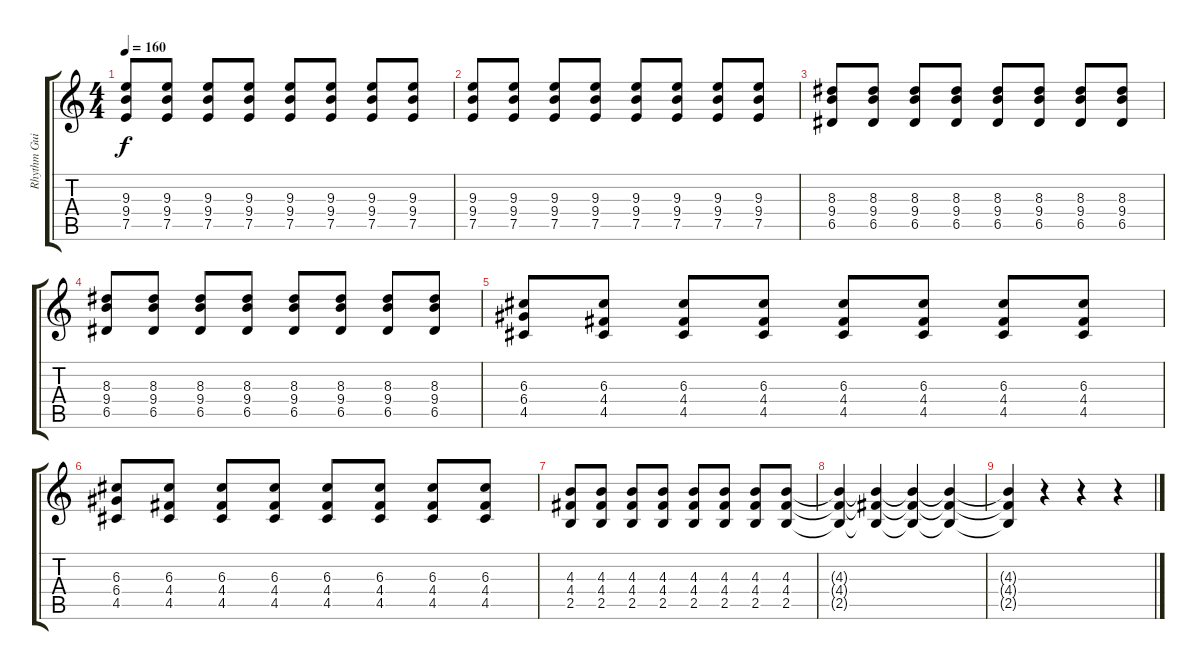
\track ("Rhythm Guitar" "Rhythm Gui") {instrument overdrivenguitar bank 255}
\staff {score tabs}
\tuning (E4 B3 G3 D3 A2 E2) {hide}
\ts (4 4)
\tempo 160
\clef g2
\ks c
(9.3 9.4 7.5).8{dy f} (9.3 9.4 7.5).8 (9.3 9.4 7.5).8 (9.3 9.4 7.5).8 (9.3 9.4 7.5).8 (9.3 9.4 7.5).8 (9.3 9.4 7.5).8 (9.3 9.4 7.5).8 |
(9.3 9.4 7.5).8 (9.3 9.4 7.5).8 (9.3 9.4 7.5).8 (9.3 9.4 7.5).8 (9.3 9.4 7.5).8 (9.3 9.4 7.5).8 (9.3 9.4 7.5).8 (9.3 9.4 7.5).8 |
(8.3 9.4 6.5).8 (8.3 9.4 6.5).8 (8.3 9.4 6.5).8 (8.3 9.4 6.5).8 (8.3 9.4 6.5).8 (8.3 9.4 6.5).8 (8.3 9.4 6.5).8 (8.3 9.4 6.5).8 |
(8.3 9.4 6.5).8 (8.3 9.4 6.5).8 (8.3 9.4 6.5).8 (8.3 9.4 6.5).8 (8.3 9.4 6.5).8 (8.3 9.4 6.5).8 (8.3 9.4 6.5).8 (8.3 9.4 6.5).8 |
(6.3 6.4 4.5).8 (6.3 4.4 4.5).8 (6.3 4.4 4.5).8 (6.3 4.4 4.5).8 (6.3 4.4 4.5).8 (6.3 4.4 4.5).8 (6.3 4.4 4.5).8 (6.3 4.4 4.5).8 |
(6.3 6.4 4.5).8 (6.3 4.4 4.5).8 (6.3 4.4 4.5).8 (6.3 4.4 4.5).8 (6.3 4.4 4.5).8 (6.3 4.4 4.5).8 (6.3 4.4 4.5).8 (6.3 4.4 4.5).8 |
(4.3 4.4 2.5).8 (4.3 4.4 2.5).8 (4.3 4.4 2.5).8 (4.3 4.4 2.5).8 (4.3 4.4 2.5).8 (4.3 4.4 2.5).8 (4.3 4.4 2.5).8 (4.3 4.4 2.5).8 |
(4.3{t} 4.4{t} 2.5{t}).4 (4.3{t} 4.4{t} 2.5{t}).4 (4.3{t} 4.4{t} 2.5{t}).4 (4.3{t} 4.4{t} 2.5{t}).4 |
(4.3{t} 4.4{t} 2.5{t}).4 r.4 r.4 r.4
